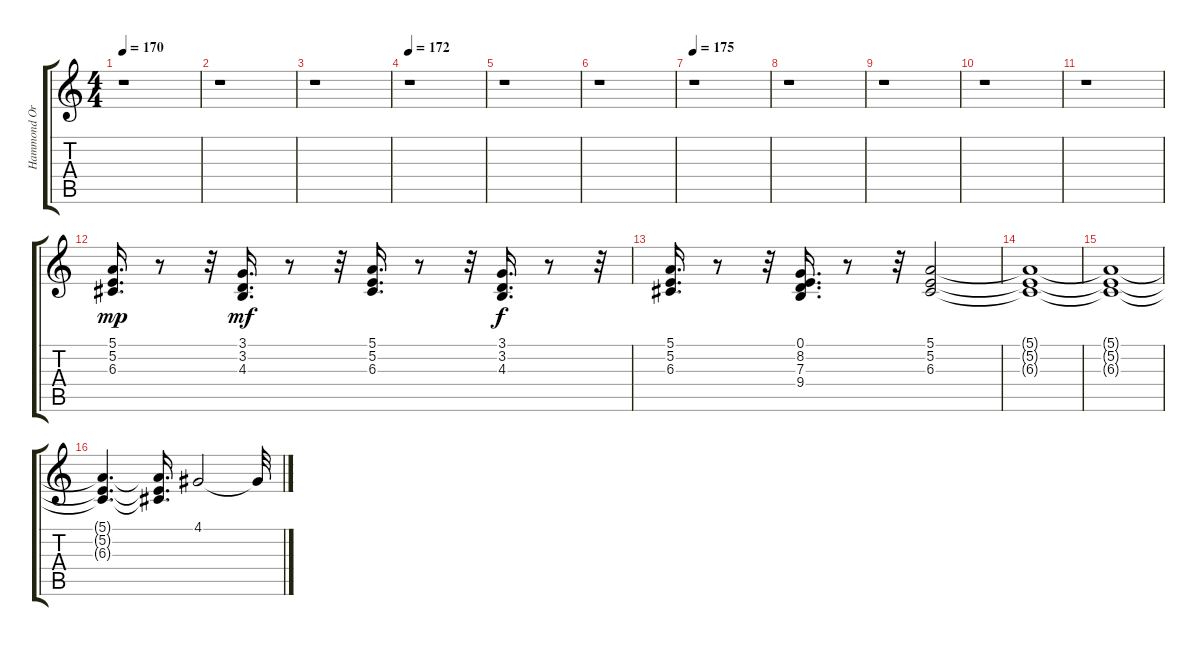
\track ("Hammond Organ " "Hammond Or") {instrument drawbarorgan}
\staff {score tabs}
\tuning (E4 B3 G3 D3 A2 E2) {hide}
\ts (4 4)
\tempo 170
\clef g2
\ks c
r.1{dy mp} |
r.1 |
r.1 |
\tempo 172
r.1 |
r.1 |
r.1 |
\tempo 175
r.1 |
r.1 |
r.1 |
r.1 |
r.1 |
(5.1 5.2 6.3).16{d} r.8 r.32 (3.1 3.2 4.3).16{d dy mf} r.8 r.32 (5.1 5.2 6.3).16{d} r.8 r.32 (3.1 3.2 4.3).16{d dy f} r.8 r.32 |
(5.1 5.2 6.3).16{d} r.8 r.32 (0.1 8.2 7.3 9.4).16{d} r.8 r.32 (5.1 5.2 6.3).2{volume 10} |
(5.1{t} 5.2{t} 6.3{t}).1 |
(5.1{t} 5.2{t} 6.3{t}).1 |
(5.1{t} 5.2{t} 6.3{t}).4{d} (5.1{t} 5.2{t} 6.3{t}).16{d} 4.1.2 4.1{t}.32
